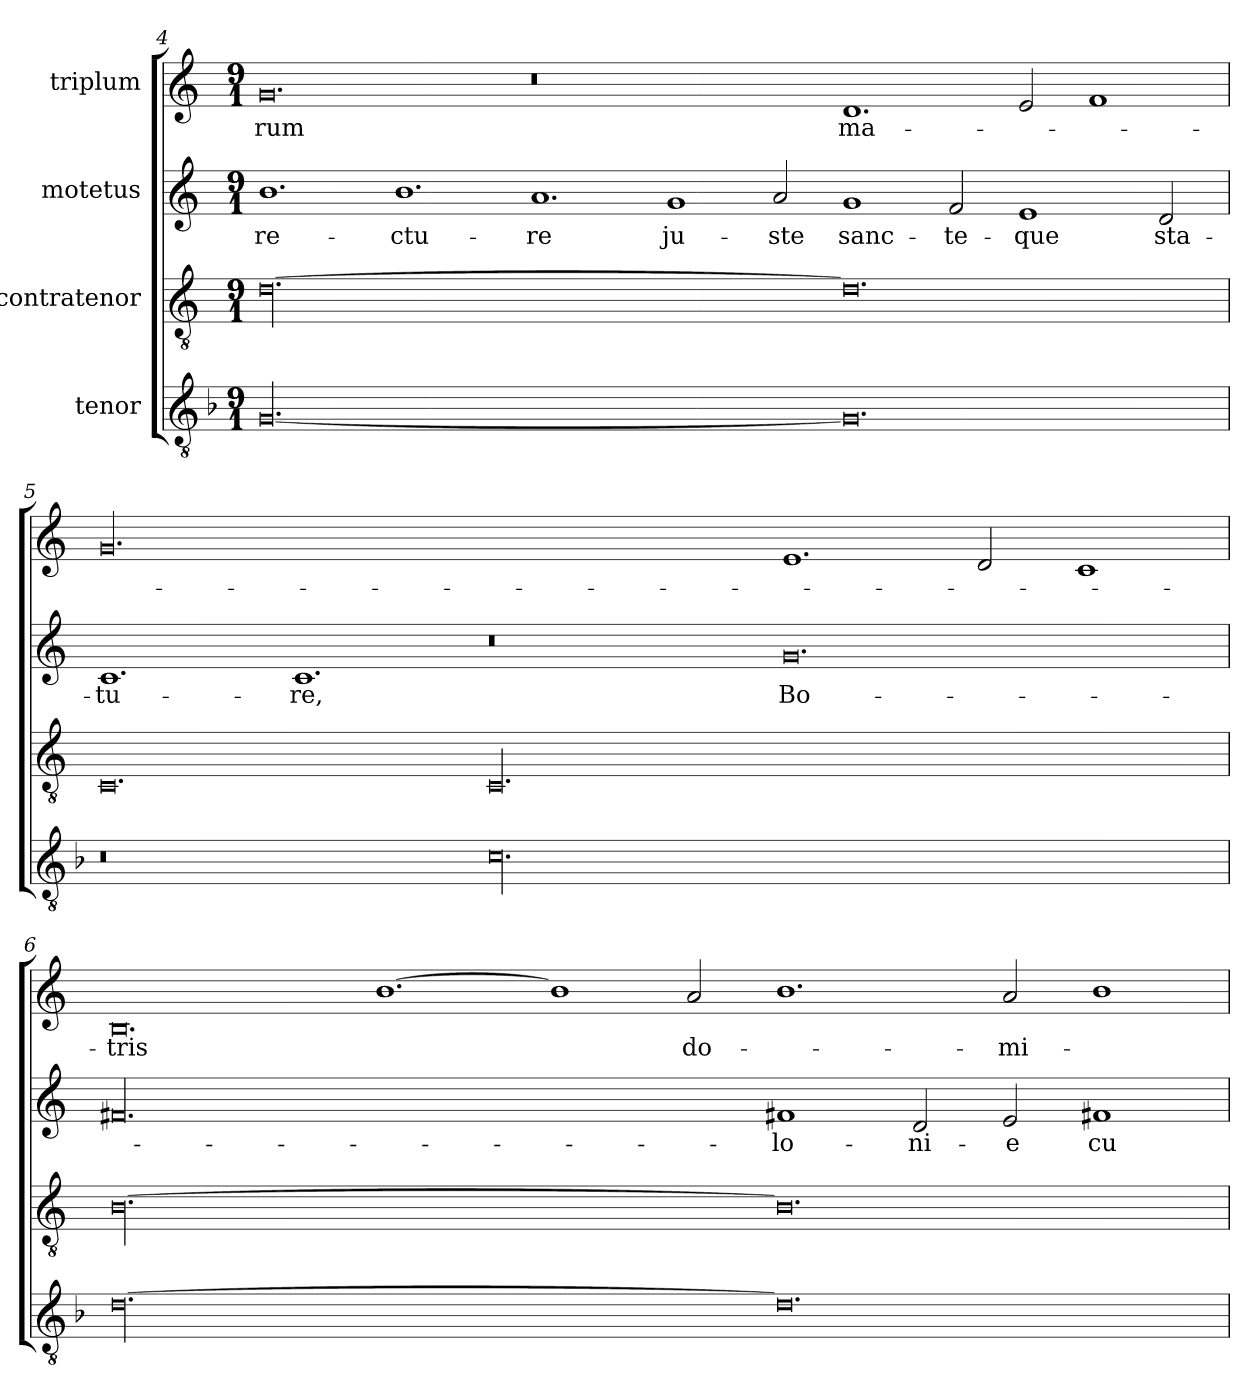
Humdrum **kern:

**kern	**kern	**kern	**text	**kern	**text
*part4	*part3	*part2	*part2	*part1	*part1
*staff4	*staff3	*staff2	*staff2	*staff1	*staff1
*I"tenor	*I"contratenor	*I"motetus	*	*I"triplum	*
!!LO:PB:g=z
*clefGv2	*clefGv2	*clefG2	*	*clefG2	*
*k[b-]	*k[]	*k[]	*	*k[]	*
*F:	*C:	*C:	*	*C:	*
*M9/1	*M9/1	*M9/1	*	*M9/1	*
=4	=4	=4	=4	=4	=4
[00.G/	[00.d\	1.b\	re-	0.g/	-rum
.	.	1.b\	-ctu-	.	.
.	.	1.a/	-re	0.r	.
.	.	1g/	ju-	.	.
.	.	2a/	-ste	.	.
0.G/]	0.d\]	1g/	sanc-	1.d/	ma-
.	.	2f/	-te-	.	.
.	.	1e/	-que	2e/	.
.	.	.	.	1f/	.
.	.	2d/	sta-	.	.
=5	=5	=5	=5	=5	=5
0.r	0.C/	1.c/	-tu-	00.g/	.
.	.	1.c/	-re,	.	.
00.c\	00.C/	0.r	.	.	.
.	.	0.g/	Bo-	1.e/	.
.	.	.	.	2d/	.
.	.	.	.	1c/	.
!!LO:LB:g=z
=6	=6	=6	=6	=6	=6
[00.d\	[00.B\	00.f#X/	.	0.B/	-tris
.	.	.	.	[1.b\	.
.	.	.	.	1b\]	.
.	.	.	.	2a/	do-
0.d\]	0.B\]	1f#X/	-lo-	1.b\	.
.	.	2d/	-ni-	.	.
.	.	2e/	-e	2a/	-mi-
.	.	1f#X/	cu-	1b\	.
=	=	=	=	=	=
*-	*-	*-	*-	*-	*-
